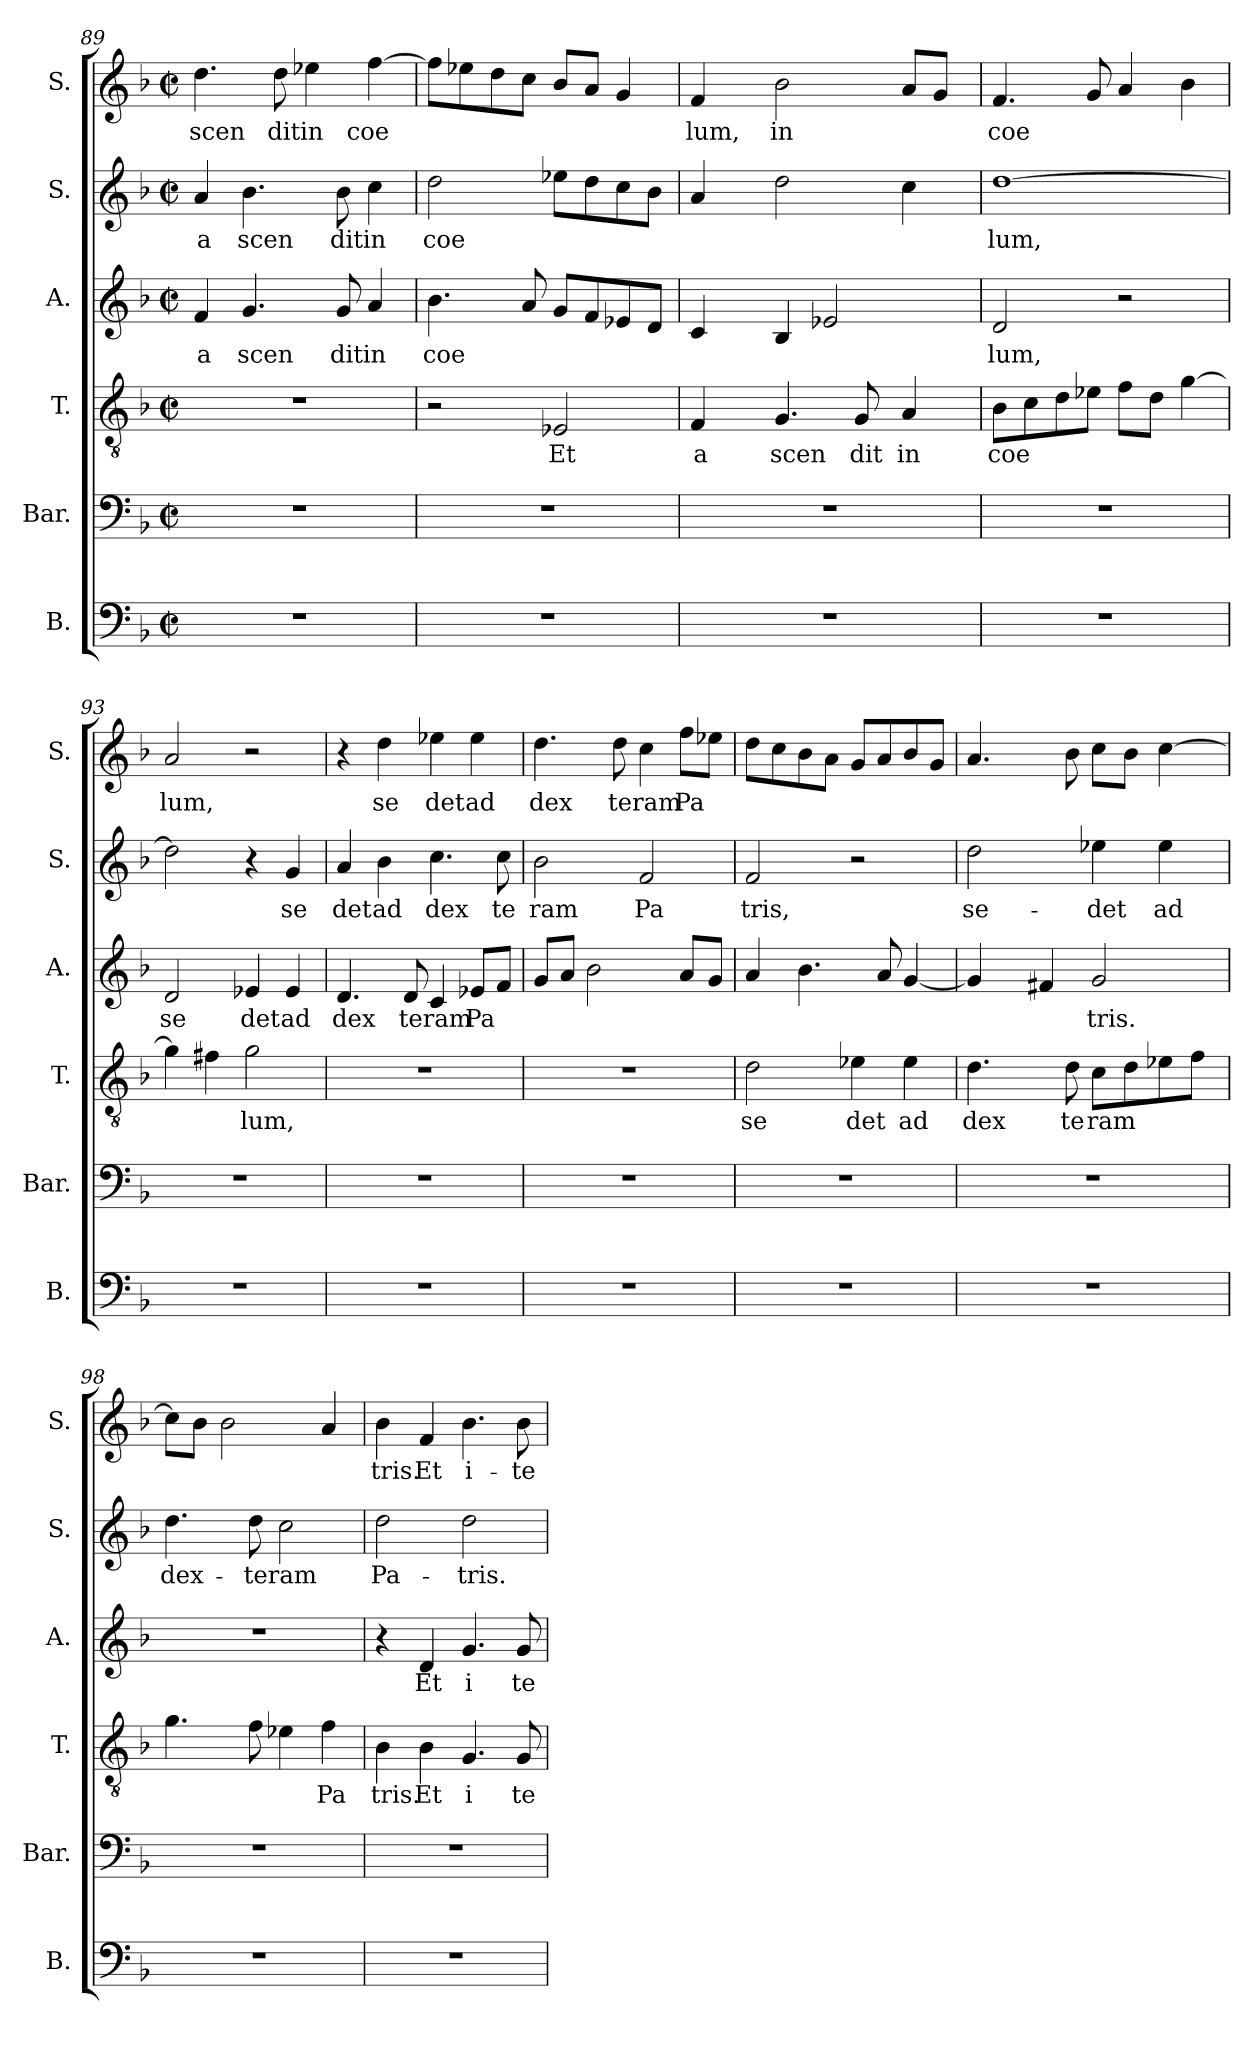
**kern	**kern	**kern	**text	**kern	**text	**kern	**text	**kern	**text
*part6	*part5	*part4	*part4	*part3	*part3	*part2	*part2	*part1	*part1
*staff6	*staff5	*staff4	*staff4	*staff3	*staff3	*staff2	*staff2	*staff1	*staff1
*I"B.	*I"Bar.	*I"T.	*	*I"A.	*	*I"S.	*	*I"S.	*
*I'B.	*I'Bar.	*I'T.	*	*I'A.	*	*I'S.	*	*I'S.	*
*clefF4	*clefF4	*clefGv2	*	*clefG2	*	*clefG2	*	*clefG2	*
*k[b-]	*k[b-]	*k[b-]	*	*k[b-]	*	*k[b-]	*	*k[b-]	*
*F:	*F:	*F:	*	*F:	*	*F:	*	*F:	*
*M2/2	*M2/2	*M2/2	*	*M2/2	*	*M2/2	*	*M2/2	*
*met(c|)	*met(c|)	*met(c|)	*	*met(c|)	*	*met(c|)	*	*met(c|)	*
=89	=89	=89	=89	=89	=89	=89	=89	=89	=89
!	!	!	!	!	!LO:LY:b:cj	!	!LO:LY:b:cj	!	!LO:LY:b:cj
1r	1r	1r	.	4f/	a	4a/	a	4.dd\	scen
!	!	!	!	!	!LO:LY:b:cj	!	!LO:LY:b:cj	!	!
.	.	.	.	4.g/	scen	4.b-\	scen	.	.
!	!	!	!	!	!	!	!	!	!LO:LY:b:cj
.	.	.	.	.	.	.	.	8dd\	dit
!	!	!	!	!	!	!	!	!	!LO:LY:b:cj
.	.	.	.	.	.	.	.	4ee-X\	in
!	!	!	!	!	!LO:LY:b:cj	!	!LO:LY:b:cj	!	!
.	.	.	.	8g/	dit	8b-\	dit	.	.
!	!	!	!	!	!LO:LY:b:cj	!	!LO:LY:b:cj	!	!LO:LY:b
.	.	.	.	4a/	in	4cc\	in	[>4ff\	coe
=90	=90	=90	=90	=90	=90	=90	=90	=90	=90
!	!	!	!	!	!LO:LY:b	!	!LO:LY:b	!	!
1r	1r	2r	.	4.b-\	coe	2dd\	coe	8ff\L]	.
.	.	.	.	.	.	.	.	8ee-X\	.
.	.	.	.	.	.	.	.	8dd\	.
.	.	.	.	8a/	.	.	.	8cc\J	.
!	!	!	!LO:LY:b:cj	!	!	!	!	!	!
.	.	2E-X/	Et	8g/L	.	8ee-X\L	.	8b-/L	.
.	.	.	.	8f/	.	8dd\	.	8a/J	.
.	.	.	.	8e-X/	.	8cc\	.	4g/	.
.	.	.	.	8d/J	.	8b-\J	.	.	.
!!LO:LB:g=z
=91	=91	=91	=91	=91	=91	=91	=91	=91	=91
!	!	!	!LO:LY:b:cj	!	!	!	!	!	!LO:LY:b:cj
*	*	*	*	*^	*	*^	*	*	*
1r	1r	4F/	a	4c/	8ryy	.	4a/	8ryy	.	4f/	lum,
.	.	.	.	.	64ryy	.	.	16ryy	.	.	.
.	.	.	.	.	2ryy	.	.	.	.	.	.
.	.	.	.	.	.	.	.	64ryy	.	.	.
.	.	.	.	.	.	.	.	2ryy	.	.	.
!	!	!	!LO:LY:b:cj	!	!	!	!	!	!	!	!LO:LY:b:cj
.	.	4.G/	scen	4B-/	.	.	2dd\	.	.	2b-\	in
.	.	.	.	2e-X/	.	.	.	.	.	.	.
!	!	!	!LO:LY:b:cj	!	!	!	!	!	!	!	!
.	.	8G/	dit	.	.	.	.	.	.	.	.
.	.	.	.	.	4ryy	.	.	.	.	.	.
.	.	.	.	.	.	.	.	4ryy	.	.	.
!	!	!	!LO:LY:b:cj	!	!	!	!	!	!	!	!
.	.	4A/	in	.	.	.	4cc\	.	.	8a/L	.
.	.	.	.	.	.	.	.	.	.	8g/J	.
.	.	.	.	.	16..ryy	.	.	.	.	.	.
.	.	.	.	.	.	.	.	32.ryy	.	.	.
=92	=92	=92	=92	=92	=92	=92	=92	=92	=92	=92	=92
!	!	!	!LO:LY:b	!	!	!LO:LY:b:cj	!	!	!LO:LY:b	!	!LO:LY:b
*	*	*	*	*v	*v	*	*	*	*	*	*
*	*	*	*	*	*	*v	*v	*	*	*
1r	1r	8B-\L	coe	2d/	lum,	[>1dd	lum,	4.f/	coe
.	.	8c\	.	.	.	.	.	.	.
.	.	8d\	.	.	.	.	.	.	.
.	.	8e-X\J	.	.	.	.	.	8g/	.
.	.	8f\L	.	2r	.	.	.	4a/	.
.	.	8d\J	.	.	.	.	.	.	.
.	.	[>4g\	.	.	.	.	.	4b-\	.
=93	=93	=93	=93	=93	=93	=93	=93	=93	=93
!	!	!	!	!	!LO:LY:b:cj	!	!	!	!LO:LY:b:cj
1r	1r	4g\]	.	2d/	se	2dd\]	.	2a/	lum,
.	.	4f#\	.	.	.	.	.	.	.
!	!	!	!LO:LY:b:cj	!	!LO:LY:b:cj	!	!	!	!
.	.	2g\	lum,	4e-X/	det	4r	.	2r	.
!	!	!	!	!	!LO:LY:b:cj	!	!LO:LY:b:cj	!	!
.	.	.	.	4e-/	ad	4g/	se	.	.
=94	=94	=94	=94	=94	=94	=94	=94	=94	=94
!	!	!	!	!	!LO:LY:b:cj	!	!LO:LY:b:cj	!	!
1r	1r	1r	.	4.d/	dex	4a/	det	4r	.
!	!	!	!	!	!	!	!LO:LY:b:cj	!	!LO:LY:b:cj
.	.	.	.	.	.	4b-\	ad	4dd\	se
!	!	!	!	!	!LO:LY:b	!	!	!	!
.	.	.	.	8d/	teram	.	.	.	.
!	!	!	!	!	!	!	!LO:LY:b:cj	!	!LO:LY:b:cj
.	.	.	.	4c/	.	4.cc\	dex	4ee-X\	det
!	!	!	!	!	!LO:LY:b	!	!	!	!LO:LY:b:cj
.	.	.	.	8e-X/L	Pa	.	.	4ee-\	ad
!	!	!	!	!	!	!	!LO:LY:b:cj	!	!
.	.	.	.	8f/J	.	8cc\	te	.	.
=95	=95	=95	=95	=95	=95	=95	=95	=95	=95
!	!	!	!	!	!	!	!LO:LY:b:cj	!	!LO:LY:b:cj
1r	1r	1r	.	8g/L	.	2b-\	ram	4.dd\	dex
.	.	.	.	8a/J	.	.	.	.	.
.	.	.	.	2b-\	.	.	.	.	.
!	!	!	!	!	!	!	!	!	!LO:LY:b
.	.	.	.	.	.	.	.	8dd\	teram
!	!	!	!	!	!	!	!LO:LY:b:cj	!	!
.	.	.	.	.	.	2f/	Pa	4cc\	.
!	!	!	!	!	!	!	!	!	!LO:LY:b
.	.	.	.	8a/L	.	.	.	8ff\L	Pa
.	.	.	.	8g/J	.	.	.	8ee-X\J	.
=96	=96	=96	=96	=96	=96	=96	=96	=96	=96
!	!	!	!LO:LY:b:cj	!	!	!	!LO:LY:b:cj	!	!
1r	1r	2d\	se	4a/	.	2f/	tris,	8dd\L	.
.	.	.	.	.	.	.	.	8cc\	.
.	.	.	.	4.b-\	.	.	.	8b-\	.
.	.	.	.	.	.	.	.	8a\J	.
!	!	!	!LO:LY:b:cj	!	!	!	!	!	!
.	.	4e-X\	det	.	.	2r	.	8g/L	.
.	.	.	.	8a/	.	.	.	8a/	.
!	!	!	!LO:LY:b:cj	!	!	!	!	!	!
.	.	4e-\	ad	[>4g/	.	.	.	8b-/	.
.	.	.	.	.	.	.	.	8g/J	.
!!LO:PB:g=z
=97	=97	=97	=97	=97	=97	=97	=97	=97	=97
!	!	!	!LO:LY:b:cj	!	!	!	!LO:LY:b:cj	!	!
*	*	*	*	*^	*	*	*	*^	*
1r	1r	4.d\	dex	4g/]	16..ryy	.	2dd\	se-	4.a/	8ryy	.
.	.	.	.	.	2ryy	.	.	.	.	.	.
.	.	.	.	.	.	.	.	.	.	16ryy	.
.	.	.	.	.	.	.	.	.	.	64ryy	.
.	.	.	.	.	.	.	.	.	.	2ryy	.
.	.	.	.	4f#/	.	.	.	.	.	.	.
!	!	!	!LO:LY:b:cj	!	!	!	!	!	!	!	!
.	.	8d\	te	.	.	.	.	.	8b-\	.	.
!	!	!	!LO:LY:b	!	!	!LO:LY:b:cj	!	!LO:LY:b:cj	!	!	!
.	.	8c\L	ram	2g/	.	tris.	4ee-X\	-det	8cc\L	.	.
.	.	.	.	.	4ryy	.	.	.	.	.	.
.	.	8d\	.	.	.	.	.	.	8b-\J	.	.
.	.	.	.	.	.	.	.	.	.	4ryy	.
!	!	!	!	!	!	!	!	!LO:LY:b:cj	!	!	!
.	.	8e-X\	.	.	.	.	4ee-\	ad	[>4cc\	.	.
.	.	.	.	.	8ryy	.	.	.	.	.	.
.	.	8f\J	.	.	.	.	.	.	.	.	.
.	.	.	.	.	.	.	.	.	.	32.ryy	.
.	.	.	.	.	64ryy	.	.	.	.	.	.
=98	=98	=98	=98	=98	=98	=98	=98	=98	=98	=98	=98
!	!	!	!	!	!	!	!	!LO:LY:b:cj	!	!	!
*	*	*	*	*v	*v	*	*	*	*v	*v	*
1r	1r	4.g\	.	1r	.	4.dd\	dex-	8cc\L]	.
.	.	.	.	.	.	.	.	8b-\J	.
.	.	.	.	.	.	.	.	2b-\	.
!	!	!	!	!	!	!	!LO:LY:b	!	!
.	.	8f\	.	.	.	8dd\	-teram	.	.
.	.	4e-X\	.	.	.	2cc\	.	.	.
!	!	!	!LO:LY:b:cj	!	!	!	!	!	!
.	.	4f\	Pa	.	.	.	.	4a/	.
=99	=99	=99	=99	=99	=99	=99	=99	=99	=99
!	!	!	!LO:LY:b:cj	!	!	!	!LO:LY:b:cj	!	!LO:LY:b:cj
1r	1r	4B-\	tris.	4r	.	2dd\	Pa-	4b-\	tris.
!	!	!	!LO:LY:b:cj	!	!LO:LY:b:cj	!	!	!	!LO:LY:b:cj
.	.	4B-\	Et	4d/	Et	.	.	4f/	Et
!	!	!	!LO:LY:b:cj	!	!LO:LY:b:cj	!	!LO:LY:b:cj	!	!LO:LY:b:cj
.	.	4.G/	i	4.g/	i	2dd\	-tris.	4.b-\	i-
!	!	!	!LO:LY:b:cj	!	!LO:LY:b:cj	!	!	!	!LO:LY:b:cj
.	.	8G/	te	8g/	te	.	.	8b-\	-te
=	=	=	=	=	=	=	=	=	=
*-	*-	*-	*-	*-	*-	*-	*-	*-	*-
